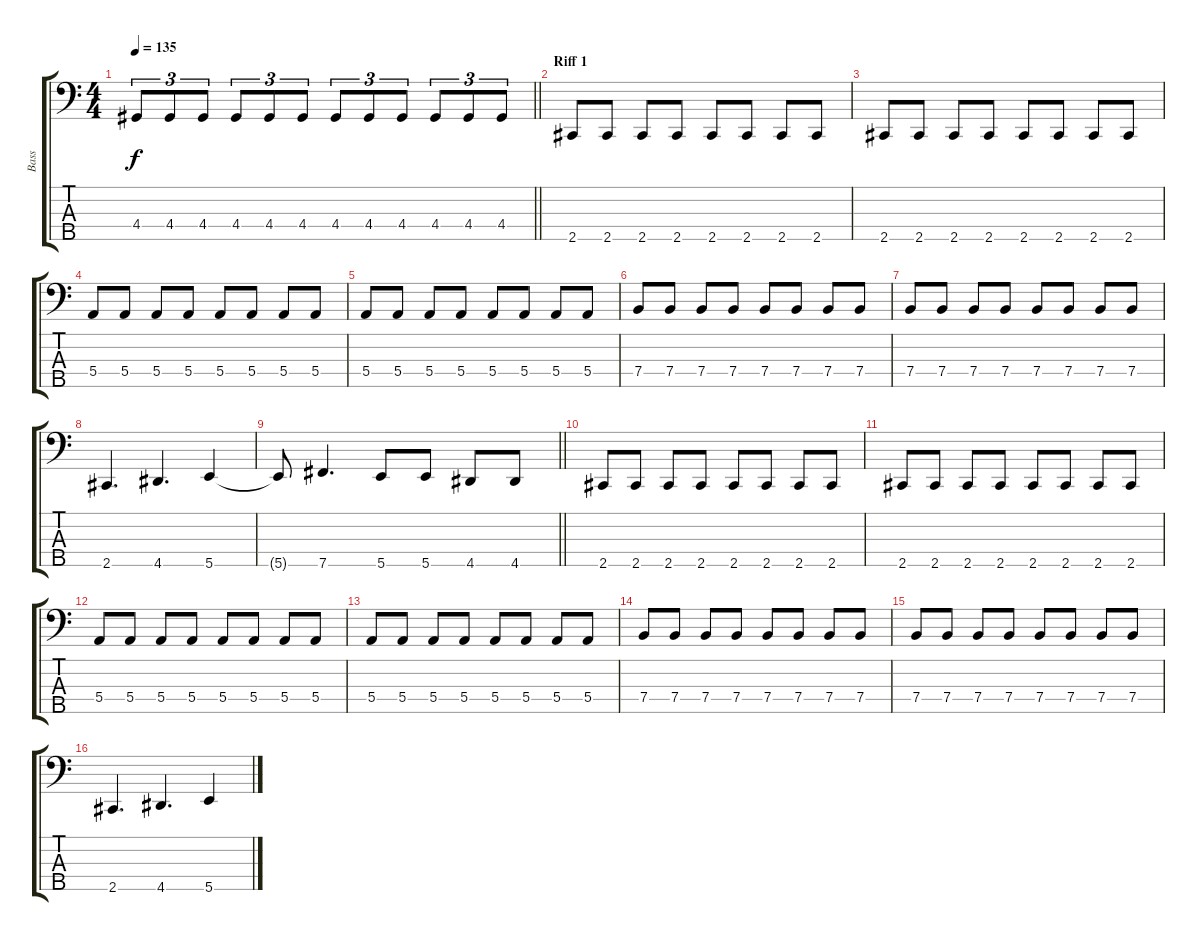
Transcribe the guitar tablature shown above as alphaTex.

\track ("Bass" "Bass") {instrument electricbassfinger}
\staff {score tabs}
\tuning (G2 D2 A1 E1 B0) {hide}
\ts (4 4)
\tempo 135
\clef f4
\barLineRight lightlight
\ks c
4.4.8{tu (3 2) dy f} 4.4.8{tu (3 2)} 4.4.8{tu (3 2)} 4.4.8{tu (3 2)} 4.4.8{tu (3 2)} 4.4.8{tu (3 2)} 4.4.8{tu (3 2)} 4.4.8{tu (3 2)} 4.4.8{tu (3 2)} 4.4.8{tu (3 2)} 4.4.8{tu (3 2)} 4.4.8{tu (3 2)} |
\section ("" "Riff 1")
2.5.8 2.5.8 2.5.8 2.5.8 2.5.8 2.5.8 2.5.8 2.5.8 |
2.5.8 2.5.8 2.5.8 2.5.8 2.5.8 2.5.8 2.5.8 2.5.8 |
5.4.8 5.4.8 5.4.8 5.4.8 5.4.8 5.4.8 5.4.8 5.4.8 |
5.4.8 5.4.8 5.4.8 5.4.8 5.4.8 5.4.8 5.4.8 5.4.8 |
7.4.8 7.4.8 7.4.8 7.4.8 7.4.8 7.4.8 7.4.8 7.4.8 |
7.4.8 7.4.8 7.4.8 7.4.8 7.4.8 7.4.8 7.4.8 7.4.8 |
2.5.4{d} 4.5.4{d} 5.5.4 |
\barLineRight lightlight
5.5{t}.8 7.5.4{d} 5.5.8 5.5.8 4.5.8 4.5.8 |
\section ("" "")
2.5.8 2.5.8 2.5.8 2.5.8 2.5.8 2.5.8 2.5.8 2.5.8 |
2.5.8 2.5.8 2.5.8 2.5.8 2.5.8 2.5.8 2.5.8 2.5.8 |
5.4.8 5.4.8 5.4.8 5.4.8 5.4.8 5.4.8 5.4.8 5.4.8 |
5.4.8 5.4.8 5.4.8 5.4.8 5.4.8 5.4.8 5.4.8 5.4.8 |
7.4.8 7.4.8 7.4.8 7.4.8 7.4.8 7.4.8 7.4.8 7.4.8 |
7.4.8 7.4.8 7.4.8 7.4.8 7.4.8 7.4.8 7.4.8 7.4.8 |
2.5.4{d} 4.5.4{d} 5.5.4
